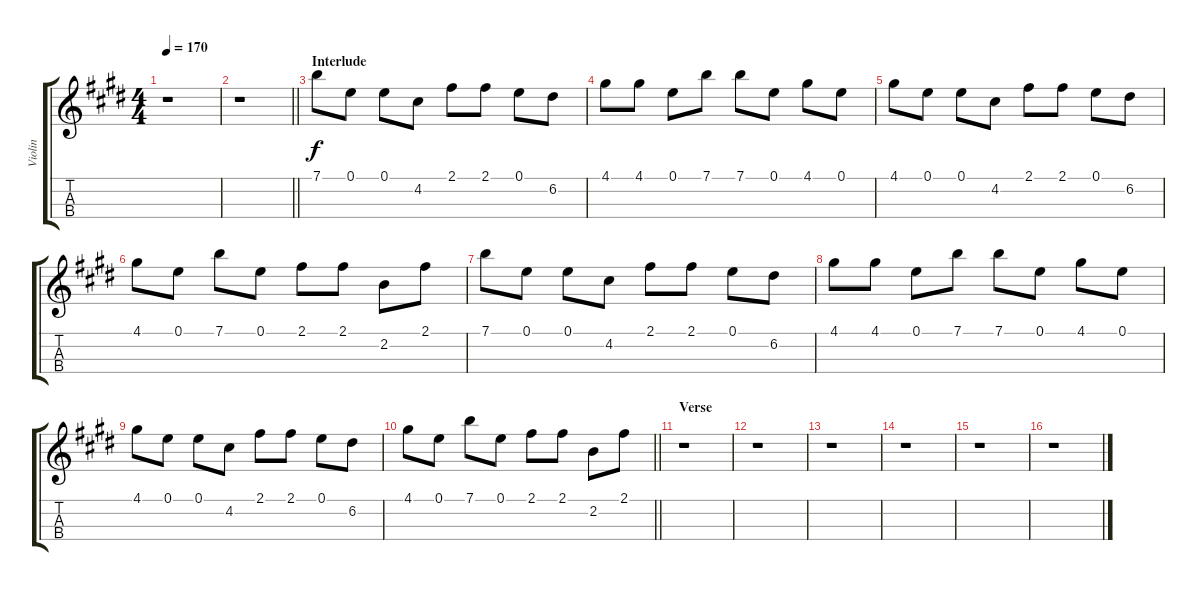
\track ("Violin" "Violin") {instrument violin}
\staff {score tabs}
\tuning (E5 A4 D4 G3) {hide}
\ts (4 4)
\tempo 170
\clef g2
\ks e
r.1{dy f} |
\barLineRight lightlight
r.1 |
\section ("" "Interlude")
7.1.8 0.1.8 0.1.8 4.2.8 2.1.8 2.1.8 0.1.8 6.2.8 |
4.1.8 4.1.8 0.1.8 7.1.8 7.1.8 0.1.8 4.1.8 0.1.8 |
4.1.8 0.1.8 0.1.8 4.2.8 2.1.8 2.1.8 0.1.8 6.2.8 |
4.1.8 0.1.8 7.1.8 0.1.8 2.1.8 2.1.8 2.2.8 2.1.8 |
7.1.8 0.1.8 0.1.8 4.2.8 2.1.8 2.1.8 0.1.8 6.2.8 |
4.1.8 4.1.8 0.1.8 7.1.8 7.1.8 0.1.8 4.1.8 0.1.8 |
4.1.8 0.1.8 0.1.8 4.2.8 2.1.8 2.1.8 0.1.8 6.2.8 |
\barLineRight lightlight
4.1.8 0.1.8 7.1.8 0.1.8 2.1.8 2.1.8 2.2.8 2.1.8 |
\section ("" "Verse")
r.1 |
r.1 |
r.1 |
r.1 |
r.1 |
r.1
